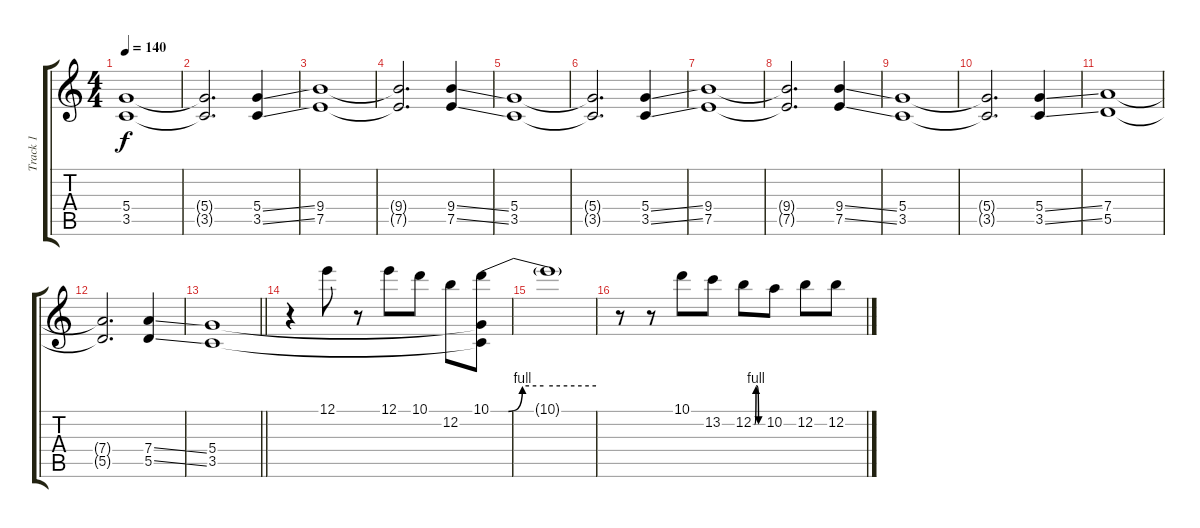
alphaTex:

\track ("Track 1" "Track 1") {instrument distortionguitar}
\staff {score tabs}
\tuning (E4 B3 G3 D3 A2 E2) {hide}
\ts (4 4)
\tempo 140
\clef g2
\ks c
(5.4 3.5).1{dy f} |
(5.4{t} 3.5{t}).2{d} (5.4{ss} 3.5{ss}).4 |
(9.4 7.5).1 |
(9.4{t} 7.5{t}).2{d} (9.4{ss} 7.5{ss}).4 |
(5.4 3.5).1 |
(5.4{t} 3.5{t}).2{d} (5.4{ss} 3.5{ss}).4 |
(9.4 7.5).1 |
(9.4{t} 7.5{t}).2{d} (9.4{ss} 7.5{ss}).4 |
(5.4 3.5).1 |
(5.4{t} 3.5{t}).2{d} (5.4{ss} 3.5{ss}).4 |
(7.4 5.5).1 |
(7.4{t} 5.5{t}).2{d} (7.4{ss} 5.5{ss}).4 |
\barLineRight lightlight
(5.4 3.5).1 |
r.4{volume 16} 12.1.8 r.8 12.1.8 10.1.8 12.2.8 (10.1{be (custom 0 0 10 0 18 4 30 4 60 4)} 5.4{t} 3.5{t}).8 |
10.1{t}.1 |
r.8 r.8 10.1.8 13.2.8 12.2{be (custom 0 0 6 0 9 0 18 4 24 4 34 0 45 0 60 0)}.8 10.2.8 12.2.8 12.2.8
